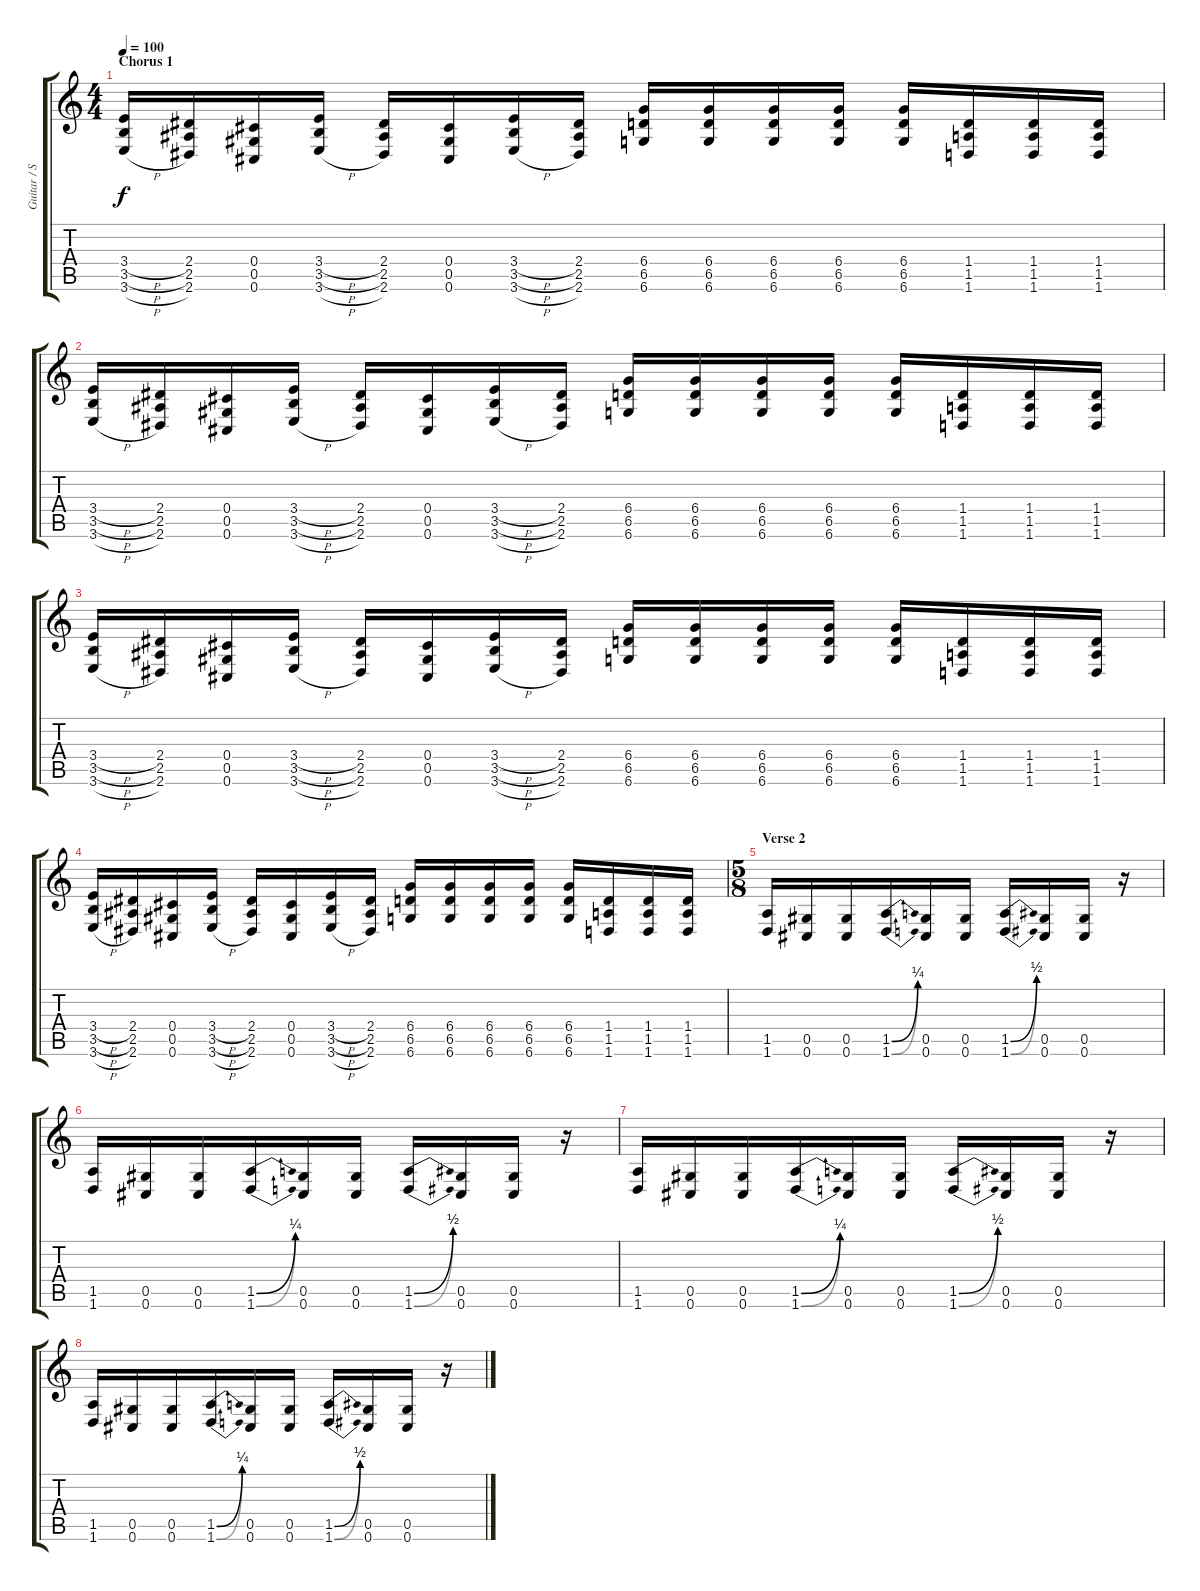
\track ("Guitar / Stef Carpenter" "Guitar / S") {instrument distortionguitar}
\staff {score tabs}
\tuning (Eb4 Bb3 Gb3 Db3 Ab2 Db2) {hide}
\ts (4 4)
\section ("" "Chorus 1")
\tempo 100
\clef g2
\ks c
(3.4{h} 3.5{h} 3.6{h}).16{dy f} (2.4 2.5 2.6).16 (0.4 0.5 0.6).16 (3.4{h} 3.5{h} 3.6{h}).16 (2.4 2.5 2.6).16 (0.4 0.5 0.6).16 (3.4{h} 3.5{h} 3.6{h}).16 (2.4 2.5 2.6).16 (6.4 6.5 6.6).16 (6.4 6.5 6.6).16 (6.4 6.5 6.6).16 (6.4 6.5 6.6).16 (6.4 6.5 6.6).16 (1.4 1.5 1.6).16 (1.4 1.5 1.6).16 (1.4 1.5 1.6).16 |
(3.4{h} 3.5{h} 3.6{h}).16 (2.4 2.5 2.6).16 (0.4 0.5 0.6).16 (3.4{h} 3.5{h} 3.6{h}).16 (2.4 2.5 2.6).16 (0.4 0.5 0.6).16 (3.4{h} 3.5{h} 3.6{h}).16 (2.4 2.5 2.6).16 (6.4 6.5 6.6).16 (6.4 6.5 6.6).16 (6.4 6.5 6.6).16 (6.4 6.5 6.6).16 (6.4 6.5 6.6).16 (1.4 1.5 1.6).16 (1.4 1.5 1.6).16 (1.4 1.5 1.6).16 |
(3.4{h} 3.5{h} 3.6{h}).16 (2.4 2.5 2.6).16 (0.4 0.5 0.6).16 (3.4{h} 3.5{h} 3.6{h}).16 (2.4 2.5 2.6).16 (0.4 0.5 0.6).16 (3.4{h} 3.5{h} 3.6{h}).16 (2.4 2.5 2.6).16 (6.4 6.5 6.6).16 (6.4 6.5 6.6).16 (6.4 6.5 6.6).16 (6.4 6.5 6.6).16 (6.4 6.5 6.6).16 (1.4 1.5 1.6).16 (1.4 1.5 1.6).16 (1.4 1.5 1.6).16 |
(3.4{h} 3.5{h} 3.6{h}).16 (2.4 2.5 2.6).16 (0.4 0.5 0.6).16 (3.4{h} 3.5{h} 3.6{h}).16 (2.4 2.5 2.6).16 (0.4 0.5 0.6).16 (3.4{h} 3.5{h} 3.6{h}).16 (2.4 2.5 2.6).16 (6.4 6.5 6.6).16 (6.4 6.5 6.6).16 (6.4 6.5 6.6).16 (6.4 6.5 6.6).16 (6.4 6.5 6.6).16 (1.4 1.5 1.6).16 (1.4 1.5 1.6).16 (1.4 1.5 1.6).16 |
\ts (5 8)
\section ("" "Verse 2")
(1.5 1.6).16 (0.5 0.6).16 (0.5 0.6).16 (1.5{be (bend 0 0 60 1)} 1.6{be (bend 0 0 60 1)}).16 (0.5 0.6).16 (0.5 0.6).16 (1.5{be (bend 0 0 60 2)} 1.6{be (bend 0 0 60 2)}).16 (0.5 0.6).16 (0.5 0.6).16 r.16 |
(1.5 1.6).16 (0.5 0.6).16 (0.5 0.6).16 (1.5{be (bend 0 0 60 1)} 1.6{be (bend 0 0 60 1)}).16 (0.5 0.6).16 (0.5 0.6).16 (1.5{be (bend 0 0 60 2)} 1.6{be (bend 0 0 60 2)}).16 (0.5 0.6).16 (0.5 0.6).16 r.16 |
(1.5 1.6).16 (0.5 0.6).16 (0.5 0.6).16 (1.5{be (bend 0 0 60 1)} 1.6{be (bend 0 0 60 1)}).16 (0.5 0.6).16 (0.5 0.6).16 (1.5{be (bend 0 0 60 2)} 1.6{be (bend 0 0 60 2)}).16 (0.5 0.6).16 (0.5 0.6).16 r.16 |
(1.5 1.6).16 (0.5 0.6).16 (0.5 0.6).16 (1.5{be (bend 0 0 60 1)} 1.6{be (bend 0 0 60 1)}).16 (0.5 0.6).16 (0.5 0.6).16 (1.5{be (bend 0 0 60 2)} 1.6{be (bend 0 0 60 2)}).16 (0.5 0.6).16 (0.5 0.6).16 r.16
